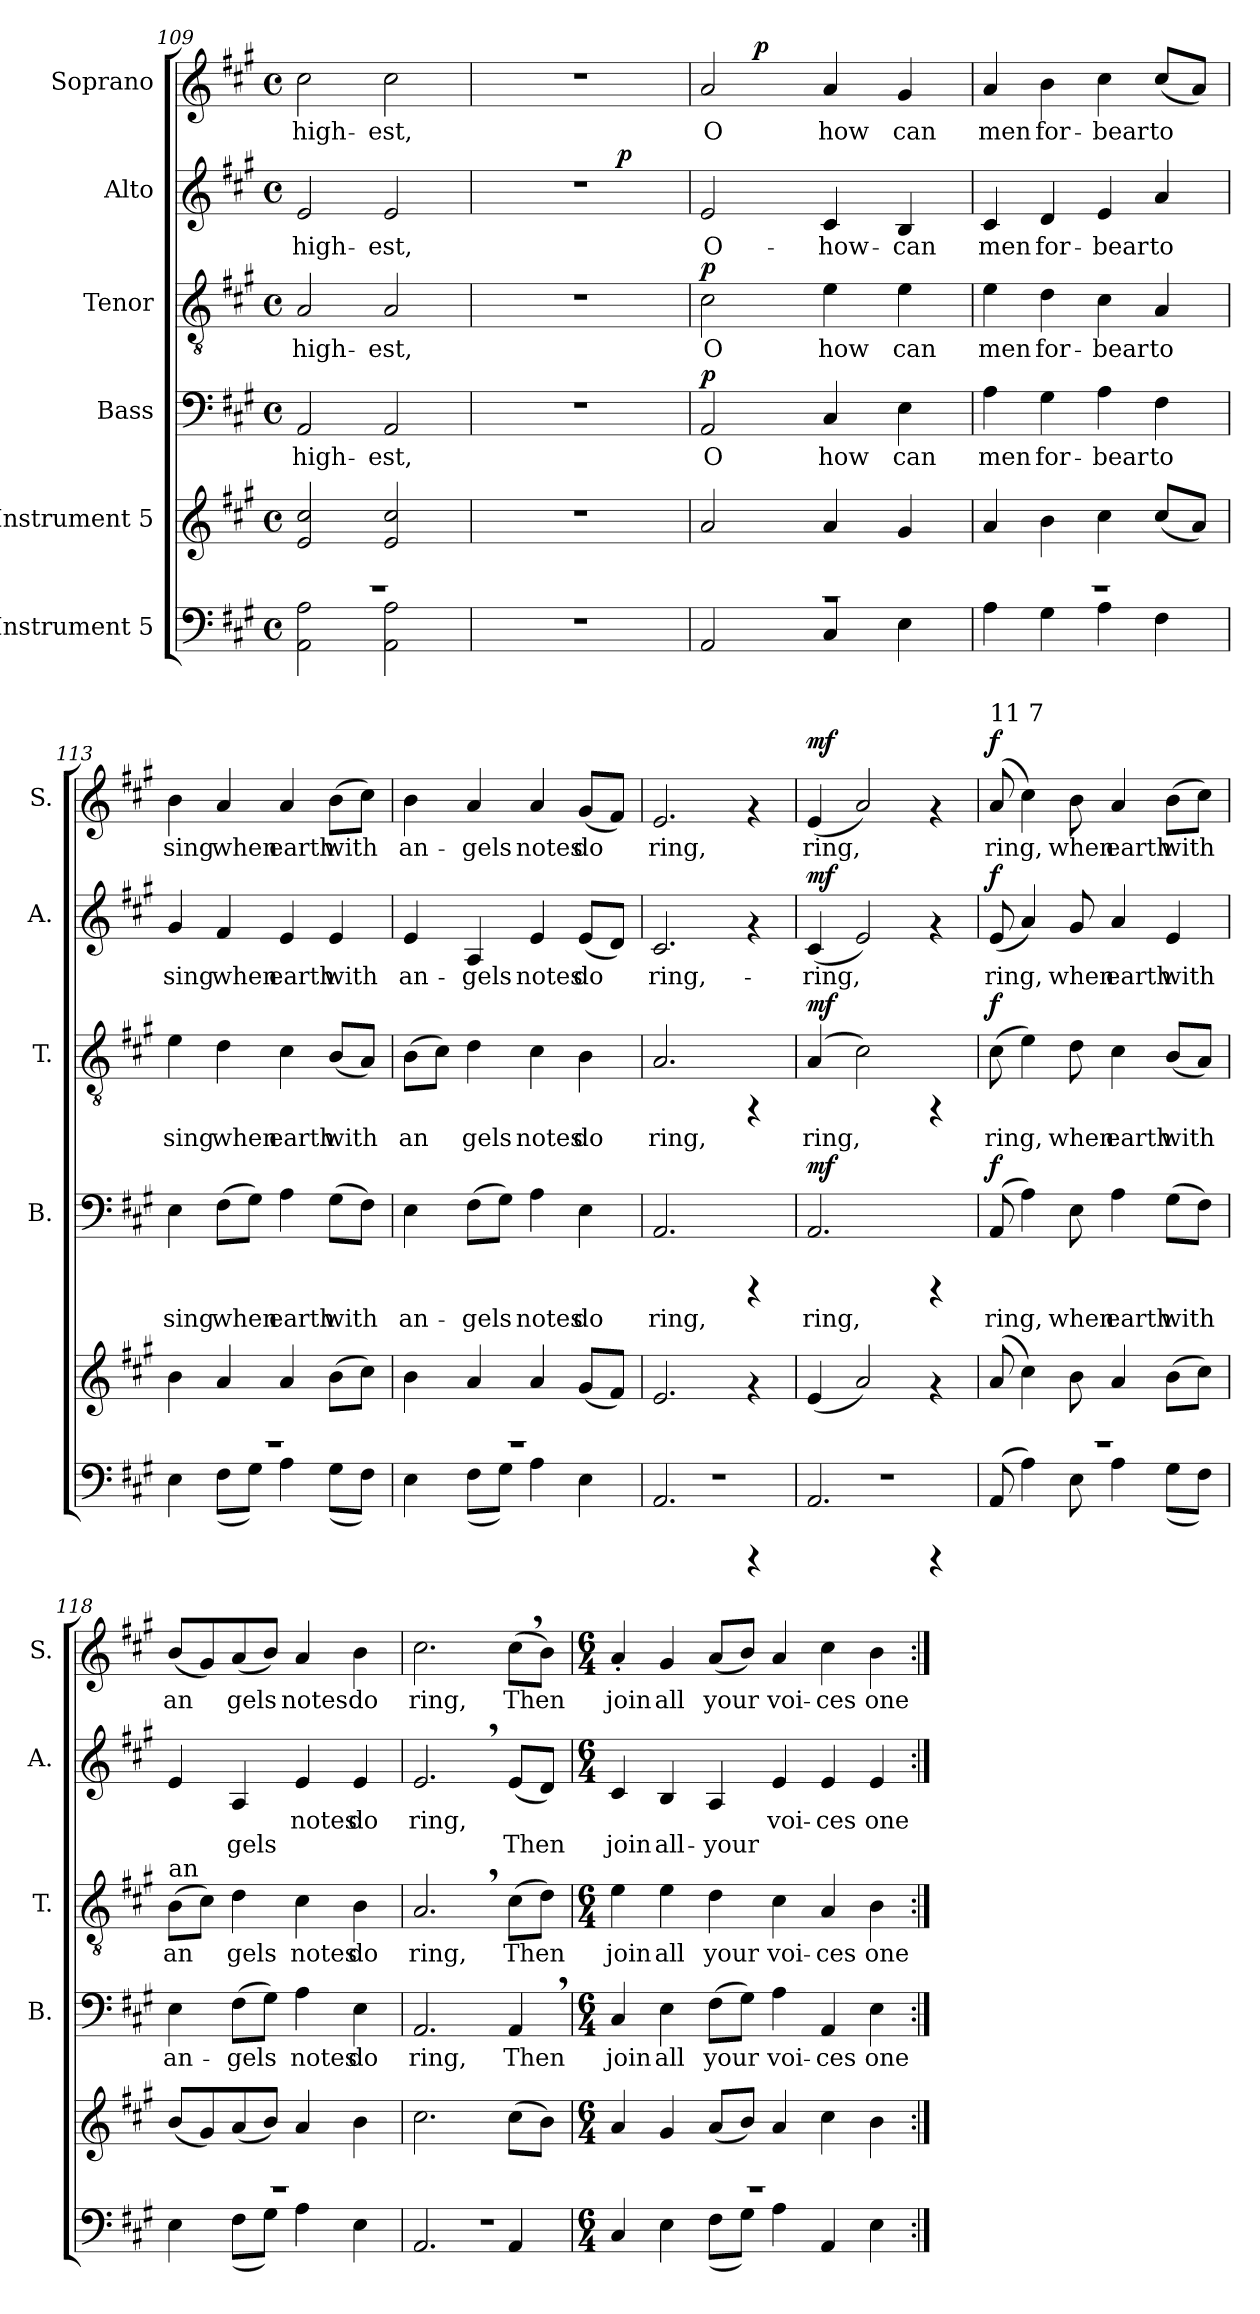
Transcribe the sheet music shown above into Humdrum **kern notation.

**kern	**kern	**kern	**text	**dynam	**kern	**text	**dynam	**kern	**text	**text	**dynam	**kern	**text	**dynam
*part6	*part5	*part4	*part4	*part4	*part3	*part3	*part3	*part2	*part2	*part2	*part2	*part1	*part1	*part1
*staff6	*staff5	*staff4	*staff4	*staff4	*staff3	*staff3	*staff3	*staff2	*staff2	*staff2	*staff2	*staff1	*staff1	*staff1
*I"Instrument 5	*I"Instrument 5	*I"Bass	*	*	*I"Tenor	*	*	*I"Alto	*	*	*	*I"Soprano	*	*
*	*	*I'B.	*	*	*I'T.	*	*	*I'A.	*	*	*	*I'S.	*	*
*clefF4	*clefG2	*clefF4	*	*	*clefGv2	*	*	*clefG2	*	*	*	*clefG2	*	*
*k[f#c#g#]	*k[f#c#g#]	*k[f#c#g#]	*	*	*k[f#c#g#]	*	*	*k[f#c#g#]	*	*	*	*k[f#c#g#]	*	*
*A:	*A:	*A:	*	*	*A:	*	*	*A:	*	*	*	*A:	*	*
*M4/4	*M4/4	*M4/4	*	*	*M4/4	*	*	*M4/4	*	*	*	*M4/4	*	*
*met(c)	*met(c)	*met(c)	*	*	*met(c)	*	*	*met(c)	*	*	*	*met(c)	*	*
=109	=109	=109	=109	=109	=109	=109	=109	=109	=109	=109	=109	=109	=109	=109
*^	*	*	*	*	*	*	*	*	*	*	*	*	*	*
!	!	!	!	!LO:LY:b:cj	!	!	!LO:LY:b:cj	!	!	!LO:LY:b:cj	!	!	!	!LO:LY:b:cj	!
1r	2AA\ 2A\	2e/ 2cc#/	2AA/	high-	.	2A/	high-	.	2e/	high-	.	.	2cc#\	high-	.
!	!	!	!	!LO:LY:b:cj	!	!	!LO:LY:b:cj	!	!	!LO:LY:b:cj	!	!	!	!LO:LY:b:cj	!
.	2A\ 2AA\	2e/ 2cc#/	2AA/	-est,	.	2A/	-est,	.	2e/	-est,	.	.	2cc#\	-est,	.
*v	*v	*	*	*	*	*	*	*	*	*	*	*	*	*	*
=110	=110	=110	=110	=110	=110	=110	=110	=110	=110	=110	=110	=110	=110	=110
*	*	*	*	*	*	*	*	*^	*	*	*	*	*	*
1r	1r	1r	.	.	1r	.	.	1r	2ryy	.	.	.	1r	.	.
.	.	.	.	.	.	.	.	.	8..ryy	.	.	.	.	.	.
!	!	!	!	!	!	!	!	!	!	!	!	!LO:DY:a	!	!	!
.	.	.	.	.	.	.	.	.	4ryy	.	.	p	.	.	.
.	.	.	.	.	.	.	.	.	32ryy	.	.	.	.	.	.
=111	=111	=111	=111	=111	=111	=111	=111	=111	=111	=111	=111	=111	=111	=111	=111
*^	*	*	*	*	*	*	*	*	*	*	*	*	*	*	*
!	!	!	!	!LO:LY:b:cj	!LO:DY:a	!	!LO:LY:b:cj	!LO:DY:a	!	!	!LO:LY:b:cj	!	!	!	!LO:LY:b:cj	!
*	*	*	*	*	*	*	*	*	*v	*v	*	*	*	*^	*	*
1r	2AA/	2a/	2AA/	O	p	2c#\	O	p	2e/	O-	.	.	2a/	8ryy	O	.
.	.	.	.	.	.	.	.	.	.	.	.	.	.	32ryy	.	.
!	!	!	!	!	!	!	!	!	!	!	!	!	!	!	!	!LO:DY:b
.	.	.	.	.	.	.	.	.	.	.	.	.	.	2ryy	.	p
!	!	!	!	!LO:LY:b:cj	!	!	!LO:LY:b:cj	!	!	!LO:LY:b:cj	!	!	!	!	!LO:LY:b:cj	!
.	4C#/	4a/	4C#/	how	.	4e\	how	.	4c#/	-how-	.	.	4a/	.	how	.
.	.	.	.	.	.	.	.	.	.	.	.	.	.	4ryy	.	.
!	!	!	!	!LO:LY:b:cj	!	!	!LO:LY:b:cj	!	!	!LO:LY:b:cj	!	!	!	!	!LO:LY:b:cj	!
.	4E\	4g#/	4E\	can	.	4e\	can	.	4B/	-can	.	.	4g#/	.	can	.
.	.	.	.	.	.	.	.	.	.	.	.	.	.	16.ryy	.	.
!!LO:PB:g=z
=112	=112	=112	=112	=112	=112	=112	=112	=112	=112	=112	=112	=112	=112	=112	=112	=112
!	!	!	!	!LO:LY:b:cj	!	!	!LO:LY:b:cj	!	!	!LO:LY:b:cj	!	!	!	!	!LO:LY:b:cj	!
*	*	*	*	*	*	*	*	*	*	*	*	*	*v	*v	*	*
1r	4A\	4a/	4A\	men	.	4e\	men	.	4c#/	men	.	.	4a/	men	.
!	!	!	!	!LO:LY:b:cj	!	!	!LO:LY:b:cj	!	!	!LO:LY:b:cj	!	!	!	!LO:LY:b:cj	!
.	4G#\	4b\	4G#\	for-	.	4d\	for-	.	4d/	for-	.	.	4b\	for-	.
!	!	!	!	!LO:LY:b:cj	!	!	!LO:LY:b:cj	!	!	!LO:LY:b:cj	!	!	!	!LO:LY:b:cj	!
.	4A\	4cc#\	4A\	-bear	.	4c#\	-bear	.	4e/	-bear	.	.	4cc#\	-bear	.
!	!	!	!	!LO:LY:b:cj	!	!	!LO:LY:b:cj	!	!	!LO:LY:b:cj	!	!	!	!LO:LY:b:cj	!
.	4F#\	(<8cc#/L	4F#\	to	.	4A/	to	.	4a/	to	.	.	(<8cc#/L	to	.
!	!	!	!	!	!	!	!	!	!	!	!	!	!	!LO:LY:b:cj	!
.	.	8a/J)	.	.	.	.	.	.	.	.	.	.	8a/J)	.	.
=113	=113	=113	=113	=113	=113	=113	=113	=113	=113	=113	=113	=113	=113	=113	=113
!	!	!	!	!LO:LY:b:cj	!	!	!LO:LY:b:cj	!	!	!LO:LY:b:cj	!	!	!	!LO:LY:b:cj	!
1r	4E\	4b\	4E\	sing	.	4e\	sing	.	4g#/	sing	.	.	4b\	sing	.
!	!	!	!	!LO:LY:b:cj	!	!	!LO:LY:b:cj	!	!	!LO:LY:b:cj	!	!	!	!LO:LY:b:cj	!
.	(>8F#\L	4a/	(>8F#\L	when	.	4d\	when	.	4f#/	when	.	.	4a/	when	.
!	!	!	!	!LO:LY:b:cj	!	!	!	!	!	!	!	!	!	!	!
.	8G#\J)	.	8G#\J)	.	.	.	.	.	.	.	.	.	.	.	.
!	!	!	!	!LO:LY:b:cj	!	!	!LO:LY:b:cj	!	!	!LO:LY:b:cj	!	!	!	!LO:LY:b:cj	!
.	4A\	4a/	4A\	earth	.	4c#\	earth	.	4e/	earth	.	.	4a/	earth	.
!	!	!	!	!LO:LY:b:cj	!	!	!LO:LY:b:cj	!	!	!LO:LY:b:cj	!	!	!	!LO:LY:b:cj	!
.	(>8G#\L	(>8b\L	(>8G#\L	with	.	(<8B/L	with	.	4e/	with	.	.	(>8b\L	with	.
!	!	!	!	!LO:LY:b:cj	!	!	!LO:LY:b:cj	!	!	!	!	!	!	!LO:LY:b:cj	!
.	8F#\J)	8cc#\J)	8F#\J)	.	.	8A/J)	.	.	.	.	.	.	8cc#\J)	.	.
=114	=114	=114	=114	=114	=114	=114	=114	=114	=114	=114	=114	=114	=114	=114	=114
!	!	!	!	!LO:LY:b:cj	!	!	!LO:LY:b:cj	!	!	!LO:LY:b:cj	!	!	!	!LO:LY:b:cj	!
1r	4E\	4b\	4E\	an-	.	(>8B\L	an-	.	4e/	an-	.	.	4b\	an-	.
!	!	!	!	!	!	!	!LO:LY:b:cj	!	!	!	!	!	!	!	!
.	.	.	.	.	.	8c#\J)	--	.	.	.	.	.	.	.	.
!	!	!	!	!LO:LY:b:cj	!	!	!LO:LY:b:cj	!	!	!LO:LY:b:cj	!	!	!	!LO:LY:b:cj	!
.	(>8F#\L	4a/	(>8F#\L	-gels	.	4d\	-gels	.	4A/	-gels	.	.	4a/	-gels	.
!	!	!	!	!LO:LY:b:cj	!	!	!	!	!	!	!	!	!	!	!
.	8G#\J)	.	8G#\J)	.	.	.	.	.	.	.	.	.	.	.	.
!	!	!	!	!LO:LY:b:cj	!	!	!LO:LY:b:cj	!	!	!LO:LY:b:cj	!	!	!	!LO:LY:b:cj	!
.	4A\	4a/	4A\	notes	.	4c#\	notes	.	4e/	notes	.	.	4a/	notes	.
!	!	!	!	!LO:LY:b:cj	!	!	!LO:LY:b:cj	!	!	!LO:LY:b:cj	!	!	!	!LO:LY:b:cj	!
.	4E\	(<8g#/L	4E\	do	.	4B\	do	.	(<8e/L	do-	.	.	(<8g#/L	do	.
!	!	!	!	!	!	!	!	!	!	!LO:LY:b:cj	!	!	!	!LO:LY:b:cj	!
.	.	8f#/J)	.	.	.	.	.	.	8d/J)	--	.	.	8f#/J)	.	.
=115	=115	=115	=115	=115	=115	=115	=115	=115	=115	=115	=115	=115	=115	=115	=115
!	!	!	!	!LO:LY:b:cj	!	!	!LO:LY:b:cj	!	!	!LO:LY:b:cj	!	!	!	!LO:LY:b:cj	!
1r	2.AA/	2.e/	2.AA/	ring,	.	2.A/	ring,	.	2.c#/	-ring,-	.	.	2.e/	ring,	.
.	4rCCC	4rf	4rCCC	.	.	4rFF	.	.	4rf	.	.	.	4rf	.	.
=116	=116	=116	=116	=116	=116	=116	=116	=116	=116	=116	=116	=116	=116	=116	=116
!	!	!	!	!LO:LY:b:cj	!LO:DY:a	!	!LO:LY:b:cj	!LO:DY:a	!	!LO:LY:b:cj	!	!LO:DY:a	!	!LO:LY:b:cj	!LO:DY:a
1r	2.AA/	(<4e/	2.AA/	ring,	mf	(>4A/	ring,	mf	(<4c#/	-ring,	.	mf	(<4e/	ring,	mf
!	!	!	!	!	!	!	!LO:LY:b:cj	!	!	!LO:LY:b:cj	!	!	!	!LO:LY:b:cj	!
.	.	2a/)	.	.	.	2c#\)	.	.	2e/)	.	.	.	2a/)	.	.
.	4rCCC	4rf	4rCCC	.	.	4rFF	.	.	4rf	.	.	.	4rf	.	.
!!LO:PB:g=z
=117	=117	=117	=117	=117	=117	=117	=117	=117	=117	=117	=117	=117	=117	=117	=117
!	!	!	!	!	!	!	!	!	!	!	!	!	!LO:TX:a:t=11 7	!	!
!	!	!	!	!LO:LY:b:cj	!LO:DY:a	!	!LO:LY:b:cj	!LO:DY:a	!	!LO:LY:b:cj	!	!LO:DY:a	!	!LO:LY:b:cj	!LO:DY:a
1r	(>8AA/	(>8a/	(>8AA/	ring,	f	(>8c#\	ring,	f	(<8e/	ring,	.	f	(>8a/	ring,	f
!	!	!	!	!LO:LY:b:cj	!	!	!LO:LY:b:cj	!	!	!LO:LY:b:cj	!	!	!	!LO:LY:b:cj	!
.	4A\)	4cc#\)	4A\)	.	.	4e\)	.	.	4a/)	.	.	.	4cc#\)	.	.
!	!	!	!	!LO:LY:b:cj	!	!	!LO:LY:b:cj	!	!	!LO:LY:b:cj	!	!	!	!LO:LY:b:cj	!
.	8E\	8b\	8E\	when	.	8d\	when	.	8g#/	when	.	.	8b\	when	.
!	!	!	!	!LO:LY:b:cj	!	!	!LO:LY:b:cj	!	!	!LO:LY:b:cj	!	!	!	!LO:LY:b:cj	!
.	4A\	4a/	4A\	earth	.	4c#\	earth	.	4a/	earth	.	.	4a/	earth	.
!	!	!	!	!LO:LY:b:cj	!	!	!LO:LY:b:cj	!	!	!LO:LY:b:cj	!	!	!	!LO:LY:b:cj	!
.	(>8G#\L	(>8b\L	(>8G#\L	with	.	(<8B/L	with	.	4e/	with	.	.	(>8b\L	with	.
!	!	!	!	!LO:LY:b:cj	!	!	!LO:LY:b:cj	!	!	!	!	!	!	!LO:LY:b:cj	!
.	8F#\J)	8cc#\J)	8F#\J)	.	.	8A/J)	.	.	.	.	.	.	8cc#\J)	.	.
=118	=118	=118	=118	=118	=118	=118	=118	=118	=118	=118	=118	=118	=118	=118	=118
!	!	!	!	!	!	!LO:TX:a:t=an	!	!	!	!	!	!	!	!	!
!	!	!	!	!LO:LY:b:cj	!	!	!LO:LY:b:cj	!	!	!LO:LY:b:cj	!LO:LY:b:cj	!	!	!LO:LY:b:cj	!
1r	4E\	(<8b/L	4E\	an-	.	(>8B\L	an-	.	4e/	.	.	.	(<8b/L	an-	.
!	!	!	!	!	!	!	!LO:LY:b:cj	!	!	!	!	!	!	!LO:LY:b:cj	!
.	.	8g#/)	.	.	.	8c#\J)	--	.	.	.	.	.	8g#/)	--	.
!	!	!	!	!LO:LY:b:cj	!	!	!LO:LY:b:cj	!	!	!LO:LY:b:cj	!LO:LY:b:cj	!	!	!LO:LY:b:cj	!
.	(>8F#\L	(<8a/	(>8F#\L	-gels	.	4d\	-gels	.	4A/	.	gels	.	(<8a/	-gels	.
!	!	!	!	!LO:LY:b:cj	!	!	!	!	!	!	!	!	!	!LO:LY:b:cj	!
.	8G#\J)	8b/J)	8G#\J)	.	.	.	.	.	.	.	.	.	8b/J)	.	.
!	!	!	!	!LO:LY:b:cj	!	!	!LO:LY:b:cj	!	!	!LO:LY:b:cj	!LO:LY:b:cj	!	!	!LO:LY:b:cj	!
.	4A\	4a/	4A\	notes	.	4c#\	notes	.	4e/	notes	.	.	4a/	notes	.
!	!	!	!	!LO:LY:b:cj	!	!	!LO:LY:b:cj	!	!	!LO:LY:b:cj	!LO:LY:b:cj	!	!	!LO:LY:b:cj	!
.	4E\	4b\	4E\	do	.	4B\	do	.	4e/	do	.	.	4b\	do	.
=119	=119	=119	=119	=119	=119	=119	=119	=119	=119	=119	=119	=119	=119	=119	=119
!	!	!	!	!LO:LY:b:cj	!	!	!LO:LY:b:cj	!	!	!LO:LY:b:cj	!LO:LY:b:cj	!	!	!LO:LY:b:cj	!
1r	2.AA/	2.cc#\	2.AA/	ring,	.	2.A,>/	ring,	.	2.e,>/	ring,-	--	.	2.cc#\	ring,	.
!	!	!	!	!LO:LY:b:cj	!	!	!LO:LY:b:cj	!	!	!LO:LY:b:cj	!LO:LY:b:cj	!	!	!LO:LY:b:cj	!
.	4AA/	(>8cc#\L	4AA,>/	Then	.	(>8c#\L	Then	.	(<8e/L	--	-Then	.	(>8cc#,>\L	Then	.
!	!	!	!	!	!	!	!LO:LY:b:cj	!	!	!LO:LY:b:cj	!LO:LY:b:cj	!	!	!LO:LY:b:cj	!
.	.	8b\J)	.	.	.	8d\J)	.	.	8d/J)	-	-	.	8b\J)	.	.
=120	=120	=120	=120	=120	=120	=120	=120	=120	=120	=120	=120	=120	=120	=120	=120
*M6/4	*	*M6/4	*M6/4	*	*	*M6/4	*	*	*M6/4	*	*	*	*M6/4	*	*
*	*	*	*	*	*	*	*	*	*	*	*	*	*MM80	*	*
!	!	!	!	!LO:LY:b:cj	!	!	!LO:LY:b:cj	!	!	!LO:LY:b:cj	!LO:LY:b:cj	!	!	!LO:LY:b:cj	!
1.r	4C#/	4a/	4C#/	join	.	4e\	join	.	4c#/	-	-join	.	4a'>/	join	.
!	!	!	!	!LO:LY:b:cj	!	!	!LO:LY:b:cj	!	!	!LO:LY:b:cj	!LO:LY:b:cj	!	!	!LO:LY:b:cj	!
.	4E\	4g#/	4E\	all	.	4e\	all	.	4B/	-	-all-	.	4g#/	all	.
!	!	!	!	!LO:LY:b:cj	!	!	!LO:LY:b:cj	!	!	!LO:LY:b:cj	!LO:LY:b:cj	!	!	!LO:LY:b:cj	!
.	(>8F#\L	(<8a/L	(>8F#\L	your	.	4d\	your	.	4A/	--	-your-	.	(<8a/L	your	.
!	!	!	!	!LO:LY:b:cj	!	!	!	!	!	!	!	!	!	!LO:LY:b:cj	!
.	8G#\J)	8b/J)	8G#\J)	.	.	.	.	.	.	.	.	.	8b/J)	.	.
!	!	!	!	!LO:LY:b:cj	!	!	!LO:LY:b:cj	!	!	!LO:LY:b:cj	!LO:LY:b:cj	!	!	!LO:LY:b:cj	!
.	4A\	4a/	4A\	voi-	.	4c#\	voi-	.	4e/	-voi-	--	.	4a/	voi-	.
!	!	!	!	!LO:LY:b:cj	!	!	!LO:LY:b:cj	!	!	!LO:LY:b:cj	!LO:LY:b:cj	!	!	!LO:LY:b:cj	!
.	4AA/	4cc#\	4AA/	-ces	.	4A/	-ces	.	4e/	-ces	-	.	4cc#\	-ces	.
!	!	!	!	!LO:LY:b:cj	!	!	!LO:LY:b:cj	!	!	!LO:LY:b:cj	!LO:LY:b:cj	!	!	!LO:LY:b:cj	!
.	4E\	4b\	4E\	one	.	4B\	one	.	4e/	-one	-	.	4b\	one	.
*v	*v	*	*	*	*	*	*	*	*	*	*	*	*	*	*
=:|!	=:|!	=:|!	=:|!	=:|!	=:|!	=:|!	=:|!	=:|!	=:|!	=:|!	=:|!	=:|!	=:|!	=:|!
*-	*-	*-	*-	*-	*-	*-	*-	*-	*-	*-	*-	*-	*-	*-
